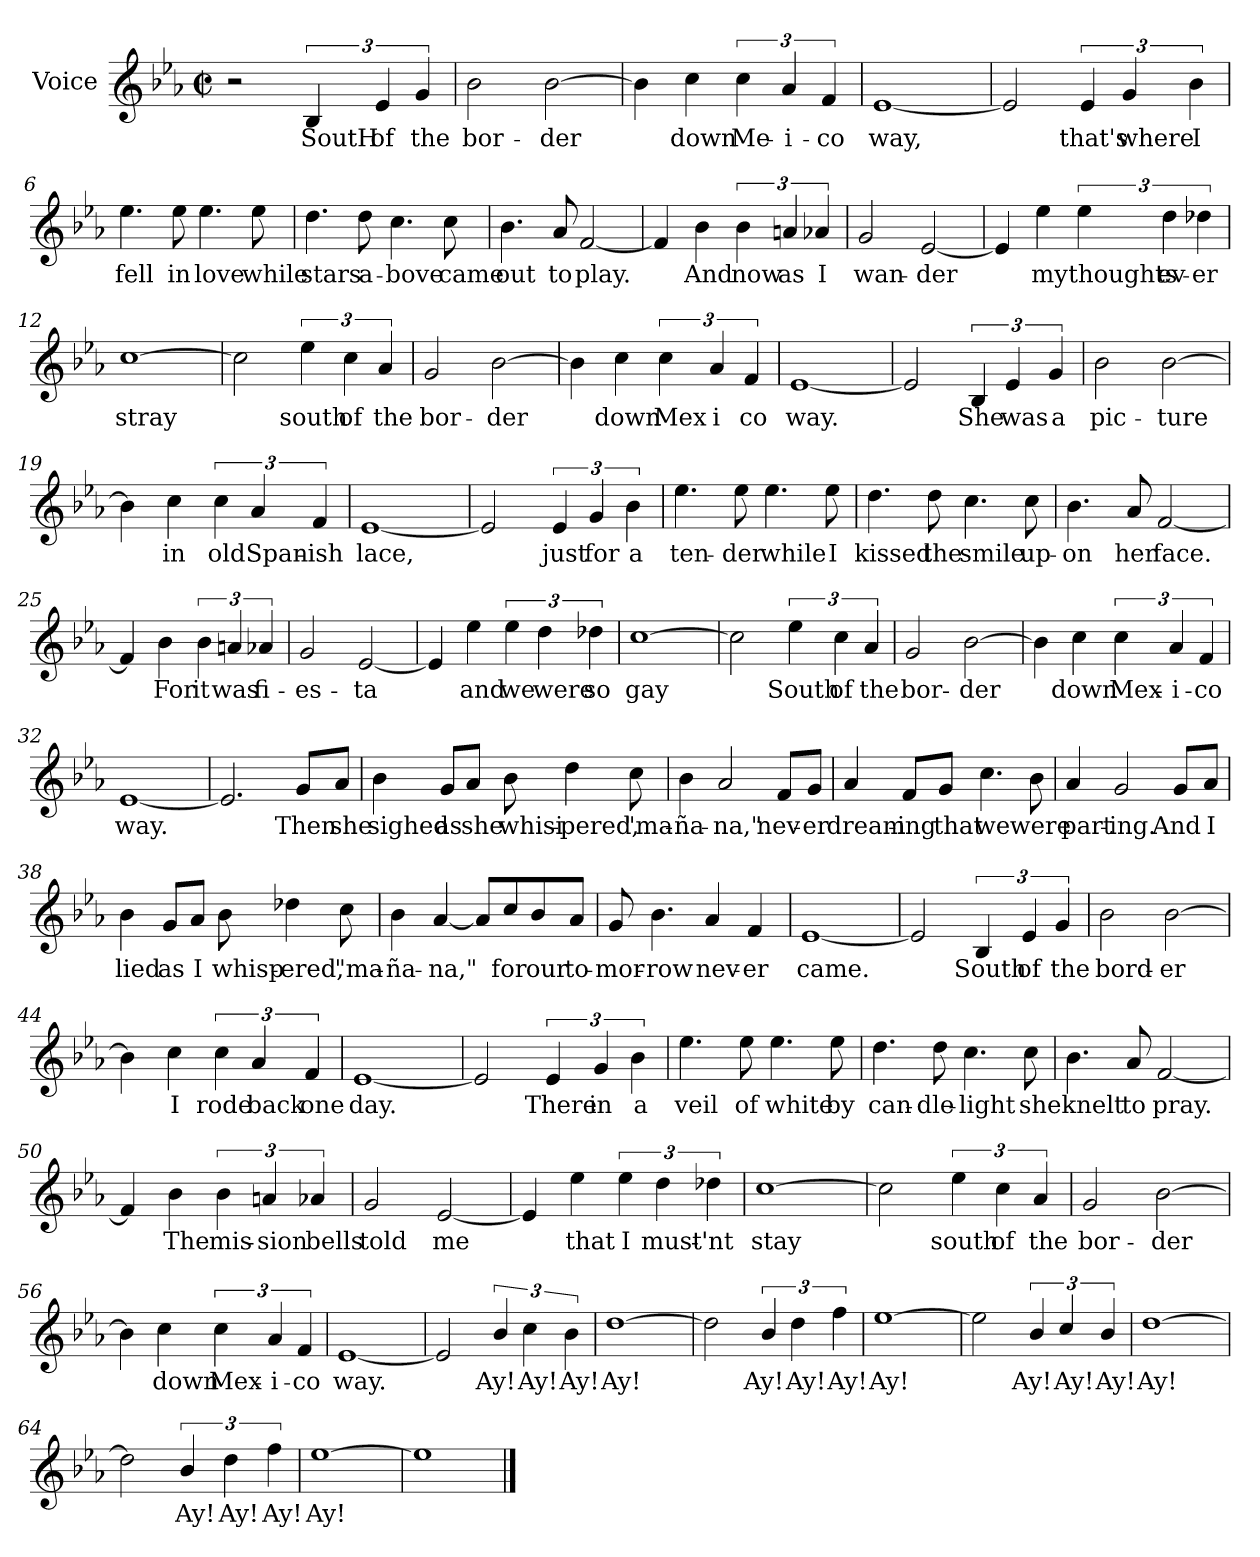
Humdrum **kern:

**kern	**text
*part1	*part1
*staff1	*staff1
*I"Voice	*
*I'Vo.	*
*clefG2	*
*k[b-e-a-]	*
*E-:	*
*M2/2	*
*met(c|)	*
=1	=1
2r	.
6B-/	SoutH
6e-/	of
6g/	the
=2	=2
2b-\	bor-
[2b-\	der
=3	=3
4b-\]	.
4cc\	down
6cc\	Me-
6a-/	i-
6f/	co
=4	=4
[1e-	way,
=5	=5
2e-/]	.
6e-/	that's
6g/	where
6b-\	I
!!LO:LB:g=z
=6	=6
4.ee-\	fell
8ee-\	in
4.ee-\	love
8ee-\	while
=7	=7
4.dd\	stars
8dd\	a-
4.cc\	bove
8cc\	came
=8	=8
4.b-\	out
8a-/	to
[2f/	play.
=9	=9
4f/]	.
4b-\	And
6b-\	now
6an/	as
6a-X/	I
!!LO:LB:g=z
=10	=10
2g/	wan-
[2e-/	der
=11	=11
4e-/]	.
4ee-\	my
6ee-\	thoughts
6dd\	ev-
6dd-X\	er
=12	=12
[1cc	stray
=13	=13
2cc\]	.
6ee-\	south
6cc\	of
6a-/	the
=14	=14
2g/	bor-
[2b-\	der
!!LO:LB:g=z
=15	=15
4b-\]	.
4cc\	down
6cc\	-Mex
6a-/	-i
6f/	co
=16	=16
[1e-	way.
=17	=17
2e-/]	.
6B-/	She
6e-/	was
6g/	a
=18	=18
2b-\	pic-
[2b-\	ture
=19	=19
4b-\]	.
4cc\	in
6cc\	old
6a-/	Span-
6f/	ish
=20	=20
[1e-	lace,
!!LO:LB:g=z
=21	=21
2e-/]	.
6e-/	just
6g/	for
6b-\	a
=22	=22
4.ee-\	ten-
8ee-\	der
4.ee-\	while
8ee-\	I
=23	=23
4.dd\	kissed
8dd\	the
4.cc\	smile
8cc\	up-
=24	=24
4.b-\	on
8a-/	her
[2f/	face.
!!LO:LB:g=z
=25	=25
4f/]	.
4b-\	For
6b-\	it
6an/	was
6a-X/	fi-
=26	=26
2g/	es-
[2e-/	ta
=27	=27
4e-/]	.
4ee-\	and
6ee-\	we
6dd\	were
6dd-X\	so
=28	=28
[1cc	gay
=29	=29
2cc\]	.
6ee-\	South
6cc\	of
6a-/	the
=30	=30
2g/	bor-
[2b-\	der
!!LO:LB:g=z
=31	=31
4b-\]	.
4cc\	down
6cc\	Mex-
6a-/	i-
6f/	co
=32	=32
[1e-	way.
=33	=33
2.e-/]	.
8g/L	Then
8a-/J	she
=34	=34
4b-\	sighed
8g/L	as
8a-/J	she
8b-\	whisi-
4dd\	pered,
8cc\	"ma-
!!LO:LB:g=z
=35	=35
4b-\	ña-
2a-/	na,"
8f/L	nev-
8g/J	er
=36	=36
4a-/	dream-
8f/L	ing
8g/J	that
4.cc\	we
8b-\	were
=37	=37
4a-/	part-
2g/	ing.
8g/L	And
8a-/J	I
!!LO:PB:g=z
=38	=38
4b-\	lied
8g/L	as
8a-/J	I
8b-\	whisp-
4dd-X\	ered,
8cc\	"ma-
=39	=39
4b-\	ña-
[4a-/	na,"
8a-/L]	.
8cc/	for
8b-/	our
8a-/J	to-
=40	=40
8g/	mor-
4.b-\	row
4a-/	nev-
4f/	er
=41	=41
[1e-	came.
!!LO:LB:g=z
=42	=42
2e-/]	.
6B-/	South
6e-/	of
6g/	the
=43	=43
2b-\	bord-
[2b-\	er
=44	=44
4b-\]	.
4cc\	I
6cc\	rode
6a-/	back
6f/	one
=45	=45
[1e-	day.
=46	=46
2e-/]	.
6e-/	There
6g/	in
6b-\	a
!!LO:LB:g=z
=47	=47
4.ee-\	veil
8ee-\	of
4.ee-\	white
8ee-\	by
=48	=48
4.dd\	can-
8dd\	dle-
4.cc\	light
8cc\	she
=49	=49
4.b-\	knelt
8a-/	to
[2f/	pray.
=50	=50
4f/]	.
4b-\	The
6b-\	mis-
6an/	sion
6a-X/	bells
!!LO:LB:g=z
=51	=51
2g/	told
[2e-/	me
=52	=52
4e-/]	.
4ee-\	that
6ee-\	I
6dd\	must-
6dd-X\	'nt
=53	=53
[1cc	stay
=54	=54
2cc\]	.
6ee-\	south
6cc\	of
6a-/	the
=55	=55
2g/	bor-
[2b-\	der
!!LO:LB:g=z
=56	=56
4b-\]	.
4cc\	down
6cc\	-Mex-
6a-/	i-
6f/	co
=57	=57
[1e-	way.
=58	=58
2e-/]	.
6b-/	Ay!
6cc\	Ay!
6b-\	Ay!
=59	=59
[1dd	Ay!
=60	=60
2dd\]	.
6b-/	Ay!
6dd\	Ay!
6ff\	Ay!
=61	=61
[1ee-	Ay!
!!LO:LB:g=z
=62	=62
2ee-\]	.
6b-/	Ay!
6cc/	Ay!
6b-/	Ay!
=63	=63
[1dd	Ay!
=64	=64
2dd\]	.
6b-/	Ay!
6dd\	Ay!
6ff\	Ay!
=65	=65
[1ee-	Ay!
=66	=66
1ee-]	.
==	==
*-	*-
